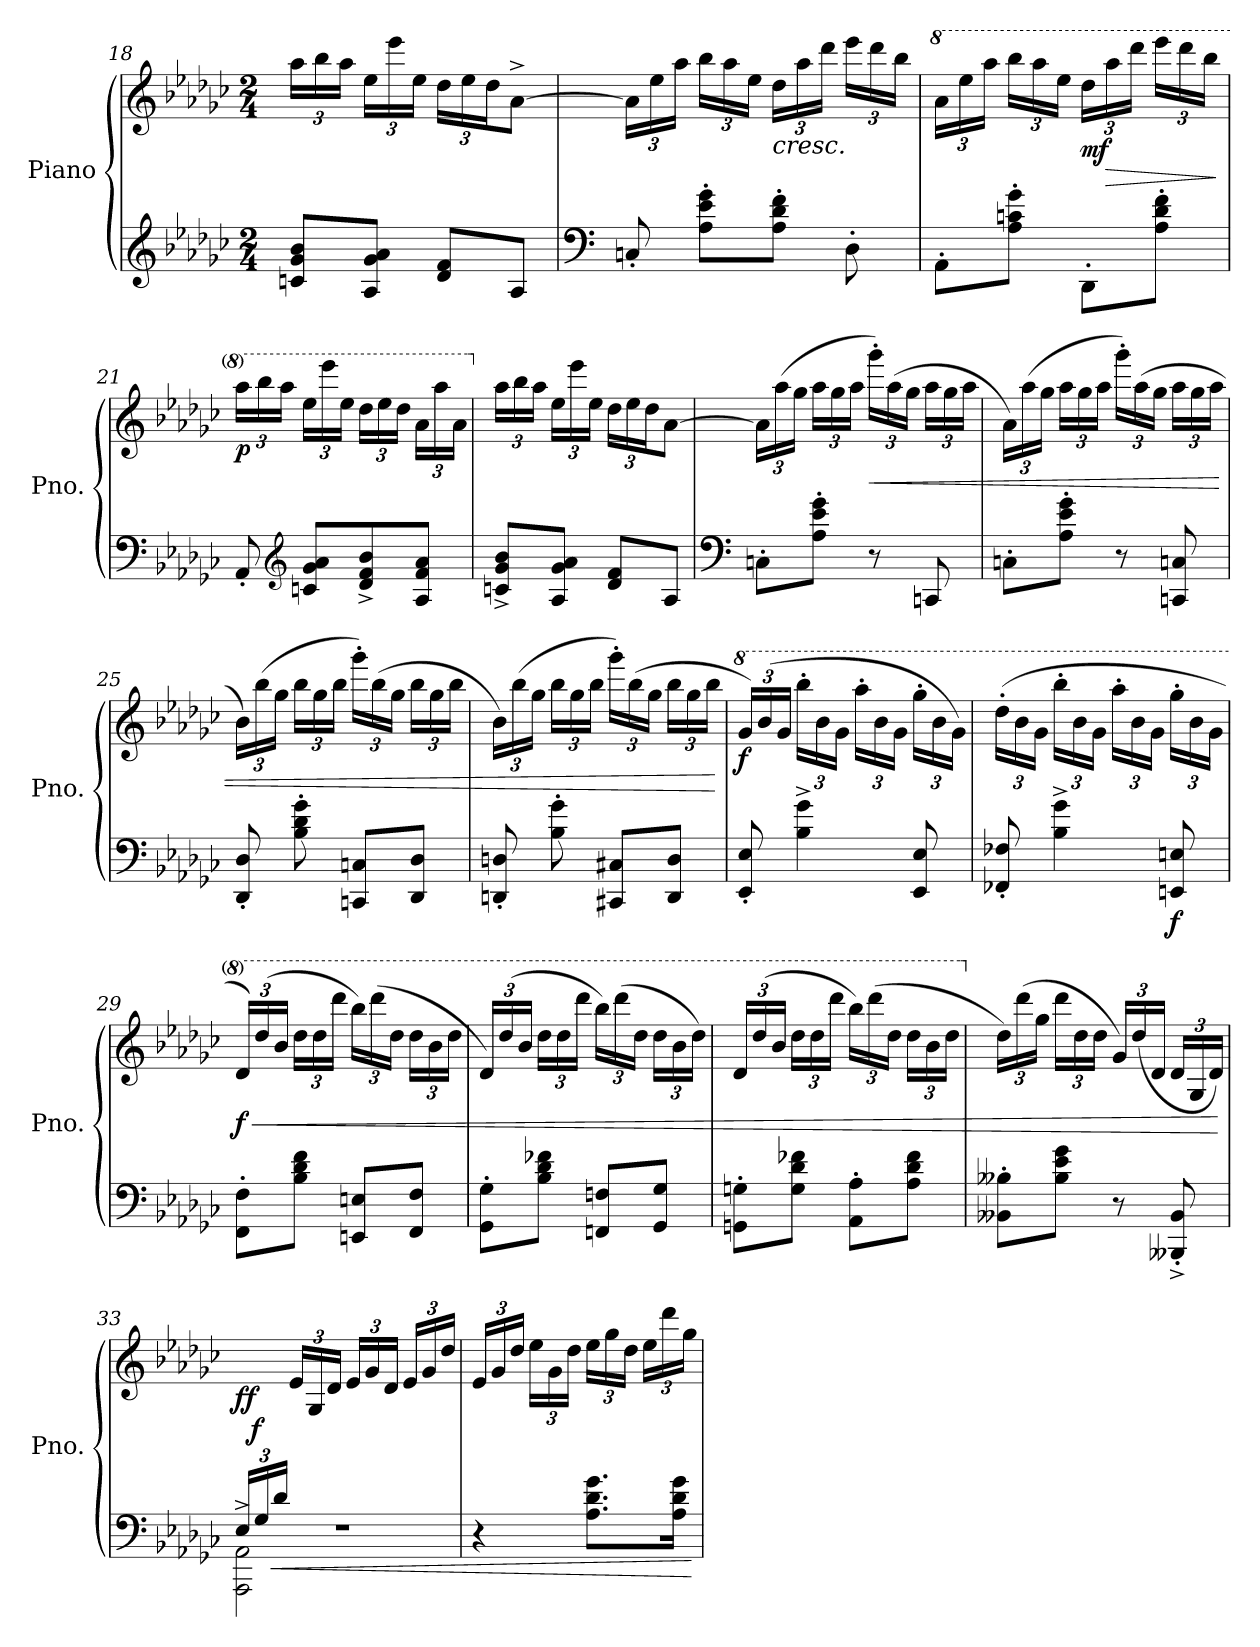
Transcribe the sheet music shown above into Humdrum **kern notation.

**kern	**kern	**dynam
*part1	*part1	*part1
*staff2	*staff1	*staff1/2
*I"Piano	*	*
*I'Pno.	*	*
*clefG2	*clefG2	*
*k[b-e-a-d-g-c-]	*k[b-e-a-d-g-c-]	*
*M2/4	*M2/4	*
*	*Xbrackettup	*
=18	=18	=18
8cn/ 8g-/ 8b-/L	24aa-\LL	.
.	24bb-\	.
.	24aa-\JJ	.
8A-/ 8g-/ 8a-/J	24ee-\LL	.
.	24eee-\	.
.	24ee-\JJ	.
8d-/ 8f/L	24dd-\LL	.
.	24ee-\	.
.	24dd-\J	.
8A-/J	[8a-^\J	.
=19	=19	=19
*clefF4	*	*
8Cn'/	24a-\LL]	.
.	24ee-\	.
.	24aa-\JJ	.
8A-\' 8e-\' 8g-\'L	24bb-\LL	.
.	24aa-\	.
.	24ee-\JJ	.
!	!	!LO:HP:b
8A-\' 8d-\' 8f\'J	24dd-\LL	<
.	24aa-\	.
.	24ddd-\JJ	.
8D-'\	24eee-\LL	.
.	24ddd-\	.
.	24bb-\JJ	.
=20	=20	=20
*	*8va	*
8AA-'\L	24aa-\LL	.
.	24eee-\	.
.	24aaa-\JJ	.
8A-\' 8cn\' 8g-\'J	24bbb-\LL	.
.	24aaa-\	.
.	24eee-\JJ	.
!	!	!LO:DY:b
8DD-'\L	24ddd-\LL	mf
!	!	!LO:HP:n=1:b
.	24aaa-\	[ >
.	24dddd-\JJ	.
8A-\' 8d-\' 8f\'J	24eeee-\LL	.
.	24dddd-\	.
.	24bbb-\JJ	.
.	.	]
!!LO:LB:g=z
=21	=21	=21
!	!	!LO:DY:b
8AA-'/	24aaa-\LL	p
.	24bbb-\	.
.	24aaa-\JJ	.
*clefG2	*	*
8cn/ 8g-/ 8a-/L	24eee-\LL	.
.	24eeee-\	.
.	24eee-\JJ	.
8d-/^ 8f/^ 8b-/^	24ddd-\LL	.
.	24eee-\	.
.	24ddd-\JJ	.
8A-/ 8f/ 8a-/J	24aa-\LL	.
.	24aaa-\	.
.	24aa-\JJ	.
=22	=22	=22
*	*X8va	*
8cn/^ 8g-/^ 8b-/^L	24aa-\LL	.
.	24bb-\	.
.	24aa-\JJ	.
8A-/ 8g-/ 8a-/J	24ee-\LL	.
.	24eee-\	.
.	24ee-\JJ	.
8d-/ 8f/L	24dd-\LL	.
.	24ee-\	.
.	24dd-\J	.
8A-/J	[8a-\J	.
=23	=23	=23
*clefF4	*	*
8Cn'\L	24a-\LL]	.
.	(24aa-\	.
.	24gg-\JJ	.
8A-\' 8e-\' 8g-\'J	24aa-\LL	.
.	24gg-\	.
.	24aa-\JJ	.
!	!	!LO:HP:b
8r	24ggg-'\LL)	<
.	(24aa-\	.
.	24gg-\JJ	.
8CCn/	24aa-\LL	.
.	24gg-\	.
.	24aa-\JJ	.
=24	=24	=24
8Cn'\L	24a-\LL)	.
.	(24aa-\	.
.	24gg-\JJ	.
8A-\' 8e-\' 8g-\'J	24aa-\LL	.
.	24gg-\	.
.	24aa-\JJ	.
8r	24ggg-'\LL)	.
.	(24aa-\	.
.	24gg-\JJ	.
8CCn/ 8Cn/	24aa-\LL	.
.	24gg-\	.
.	24aa-\JJ	.
!!LO:PB:g=z
=25	=25	=25
8DD-/' 8D-/'	24b-\LL)	.
.	(24bb-\	.
.	24gg-\JJ	.
8B-\' 8d-\' 8g-\'	24bb-\LL	.
.	24gg-\	.
.	24bb-\JJ	.
8CCn/ 8Cn/L	24ggg-'\LL)	.
.	(24bb-\	.
.	24gg-\JJ	.
8DD-/ 8D-/J	24bb-\LL	.
.	24gg-\	.
.	24bb-\JJ	.
=26	=26	=26
8DDn/' 8Dn/'	24b-\LL)	.
.	(24bb-\	.
.	24gg-\JJ	.
8B-\' 8g-\'	24bb-\LL	.
.	24gg-\	.
.	24bb-\JJ	.
8CC#X/ 8C#X/L	24ggg-'\LL)	.
.	(24bb-\	.
.	24gg-\JJ	.
8DD/ 8D/J	24bb-\LL	.
.	24gg-\	.
.	24bb-\JJ	.
.	.	[
=27	=27	=27
*	*8va	*
!	!	!LO:DY:b
8EE-/' 8E-/'	24gg-/LL)	f
.	(24bb-/	.
.	24gg-/JJ	.
4B-\^ 4g-\^	24bbb-'\LL	.
.	24bb-\	.
.	24gg-\JJ	.
.	24aaa-'\LL	.
.	24bb-\	.
.	24gg-\JJ	.
8EE-/ 8E-/	24ggg-'\LL	.
.	24bb-\	.
.	24gg-\JJ)	.
=28	=28	=28
8FF-X/' 8F-X/'	(24ddd-'\LL	.
.	24bb-\	.
.	24gg-\JJ	.
4B-\^ 4g-\^	24bbb-'\LL	.
.	24bb-\	.
.	24gg-\JJ	.
.	24aaa-'\LL	.
.	24bb-\	.
.	24gg-\JJ	.
!	!	!LO:DY:b=2
8EEn/ 8En/	24ggg-'\LL	f
.	24bb-\	.
.	24gg-\JJ	.
!!LO:LB:g=z
=29	=29	=29
!	!	!LO:HP:b
!	!	!LO:DY:n=1:b
8FF\' 8F\'L	24dd-/LL)	< f
.	(24ddd-/	.
.	24bb-/JJ	.
8B-\ 8d-\ 8f\J	24ddd-\LL	.
.	24ddd-\	.
.	24dddd-\JJ	.
8EEn/ 8En/L	24bbb-\LL)	.
.	(24dddd-\	.
.	24ddd-\JJ	.
8FF/ 8F/J	24ddd-\LL	.
.	24bb-\	.
.	24ddd-\JJ	.
=30	=30	=30
8GG-\' 8G-\'L	24dd-/LL)	.
.	(24ddd-/	.
.	24bb-/JJ	.
8B-\ 8d-\ 8f-X\J	24ddd-\LL	.
.	24ddd-\	.
.	24dddd-\JJ	.
8FFn/ 8Fn/L	24bbb-\LL)	.
.	(24dddd-\	.
.	24ddd-\JJ	.
8GG-/ 8G-/J	24ddd-\LL	.
.	24bb-\	.
.	24ddd-\JJ)	.
=31	=31	=31
8GGn\' 8Gn\'L	24dd-/LL	.
.	(24ddd-/	.
.	24bb-/JJ	.
8G\ 8d-\ 8f-X\J	24ddd-\LL	.
.	24ddd-\	.
.	24dddd-\JJ	.
8AA-\' 8A-\'L	24bbb-\LL)	.
.	(24dddd-\	.
.	24ddd-\JJ	.
8A-\ 8d-\ 8f-\J	24ddd-\LL	.
.	24bb-\	.
.	24ddd-\JJ	.
=32	=32	=32
*	*X8va	*
8BB--X\' 8B--X\'L	24dd-\LL)	.
.	(24ddd-\	.
.	24gg-\JJ	.
8B--\ 8e-\ 8g-\J	24ddd-\LL	.
.	24dd-\	.
.	24dd-\JJ	.
8r	24g-/LL)	.
.	(24dd-/	.
.	24d-/JJ	.
8BBB--X/'^ 8BB--/'^	24d-/LL	.
.	24G-/	.
.	24d-/JJ)	.
.	.	[
!!LO:LB:g=z
=33	=33	=33
*Xbrackettup	*	*
*^	*	*
*	*^	*	*
!	!	!	!	!LO:DY:b
24E-/LL	2r	2AAA-\^ 2AA-\^	24ryy	ff
!	!	!	!	!LO:DY:b
24G-/	.	.	12ryy	f
!	!	!	!	!LO:HP:b=2
24d-/JJ	.	.	.	<
4.ryy	.	.	24e-/LL	.
.	.	.	24G-/	.
.	.	.	24d-/JJ	.
.	.	.	24e-/LL	.
.	.	.	24g-/	.
.	.	.	24d-/JJ	.
.	.	.	24e-/LL	.
.	.	.	24g-/	.
.	.	.	24dd-/JJ	.
*v	*v	*v	*	*
=34	=34	=34
4r	24e-/LL	.
.	24g-/	.
.	24dd-/JJ	.
.	24ee-\LL	.
.	24g-\	.
.	24dd-\JJ	.
8.A-\ 8.d-\ 8.g-\L	24ee-\LL	.
.	24gg-\	.
.	24dd-\JJ	.
.	24ee-\LL	.
.	24ddd-\	.
16A-\ 16d-\ 16g-\Jk	.	.
.	24gg-\JJ	.
.	.	[
=	=	=
*-	*-	*-
